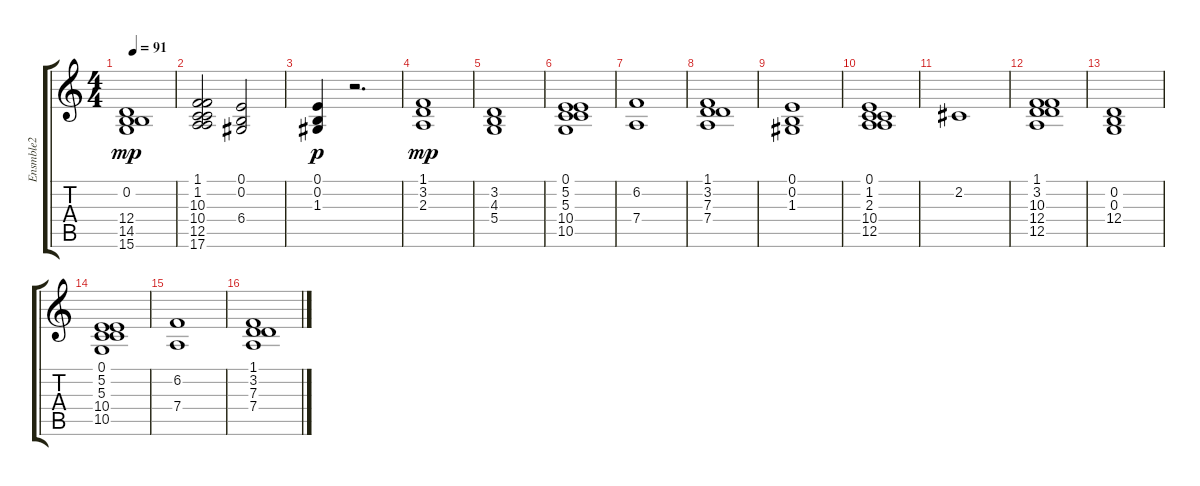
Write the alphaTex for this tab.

\track ("Ensmble2" "Ensmble2") {instrument stringensemble2}
\staff {score tabs}
\tuning (E4 B3 G3 D3 A2 E2) {hide}
\ts (4 4)
\tempo 91
\clef g2
\ks c
(0.2 12.4 14.5 15.6).1{dy mp} |
(1.1 1.2 10.3 10.4 12.5 17.6).2 (0.1 0.2 6.4).2 |
(0.1 0.2 1.3).4{dy p balance 8} r.2{d} |
(1.1 3.2 2.3).1{dy mp balance 8} |
(3.2 4.3 5.4).1 |
(0.1 5.2 5.3 10.4 10.5).1 |
(6.2 7.4).1 |
(1.1 3.2 7.3 7.4).1 |
(0.1 0.2 1.3).1 |
(0.1 1.2 2.3 10.4 12.5).1 |
2.2.1 |
(1.1 3.2 10.3 12.4 12.5).1 |
(0.2 0.3 12.4).1 |
(0.1 5.2 5.3 10.4 10.5).1 |
(6.2 7.4).1 |
(1.1 3.2 7.3 7.4).1
